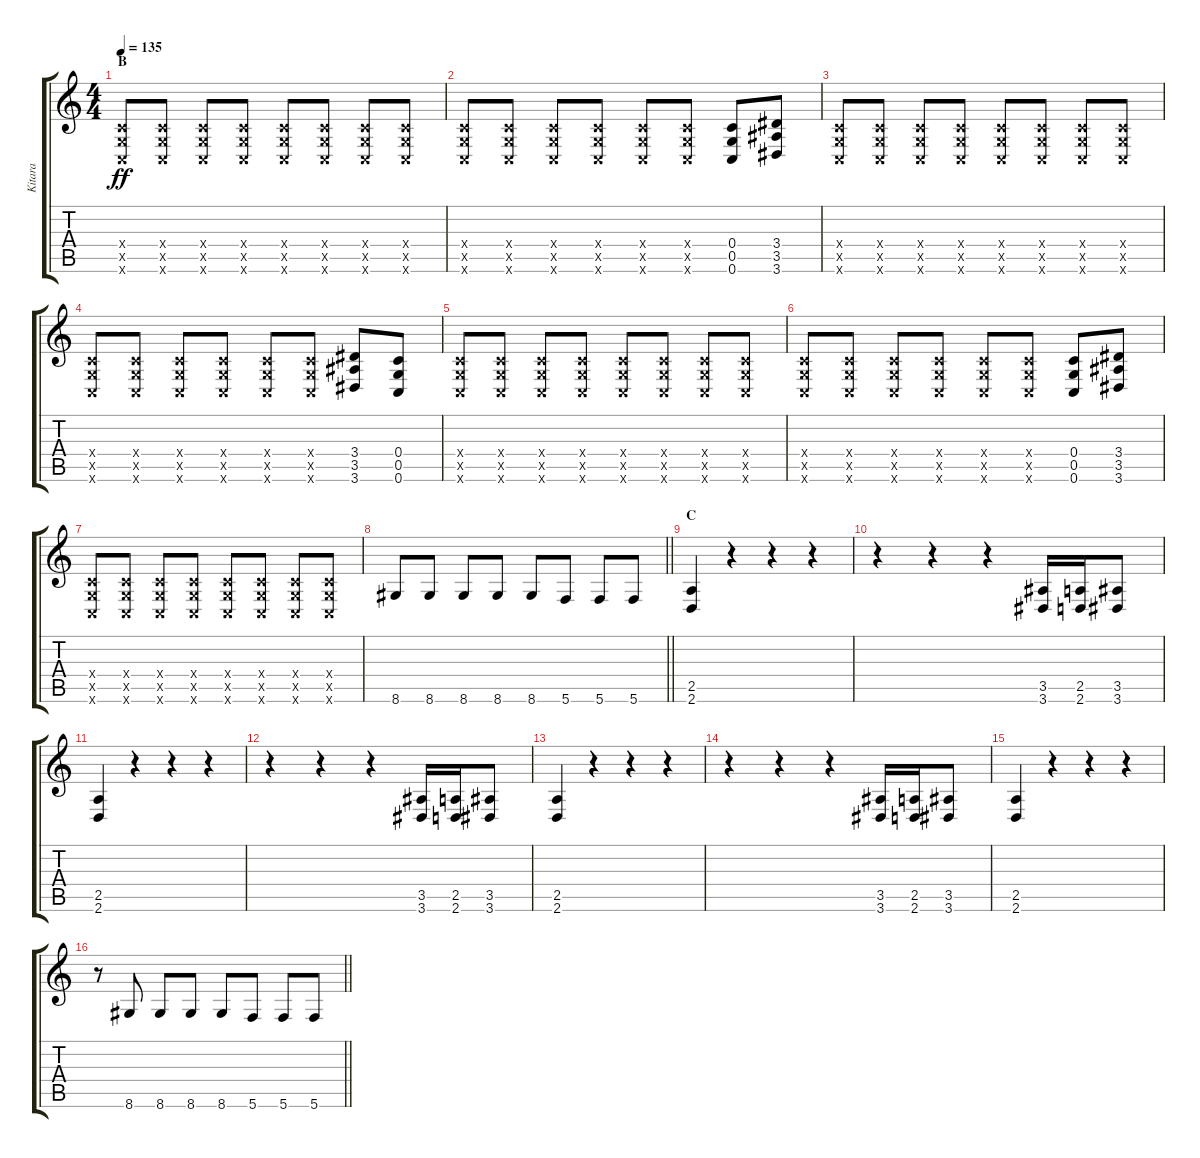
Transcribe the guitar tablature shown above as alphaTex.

\track ("Kitara" "Kitara") {instrument distortionguitar}
\staff {score tabs}
\tuning (D4 A3 F3 C3 G2 C2) {hide}
\ts (4 4)
\section ("" "B")
\tempo 135
\clef g2
\ks c
(0.4{x} 0.5{x} 0.6{x}).8{dy ff} (0.4{x} 0.5{x} 0.6{x}).8 (0.4{x} 0.5{x} 0.6{x}).8 (0.4{x} 0.5{x} 0.6{x}).8 (0.4{x} 0.5{x} 0.6{x}).8 (0.4{x} 0.5{x} 0.6{x}).8 (0.4{x} 0.5{x} 0.6{x}).8 (0.4{x} 0.5{x} 0.6{x}).8 |
(0.4{x} 0.5{x} 0.6{x}).8 (0.4{x} 0.5{x} 0.6{x}).8 (0.4{x} 0.5{x} 0.6{x}).8 (0.4{x} 0.5{x} 0.6{x}).8 (0.4{x} 0.5{x} 0.6{x}).8 (0.4{x} 0.5{x} 0.6{x}).8 (0.4 0.5 0.6).8 (3.4 3.5 3.6).8 |
(0.4{x} 0.5{x} 0.6{x}).8 (0.4{x} 0.5{x} 0.6{x}).8 (0.4{x} 0.5{x} 0.6{x}).8 (0.4{x} 0.5{x} 0.6{x}).8 (0.4{x} 0.5{x} 0.6{x}).8 (0.4{x} 0.5{x} 0.6{x}).8 (0.4{x} 0.5{x} 0.6{x}).8 (0.4{x} 0.5{x} 0.6{x}).8 |
(0.4{x} 0.5{x} 0.6{x}).8 (0.4{x} 0.5{x} 0.6{x}).8 (0.4{x} 0.5{x} 0.6{x}).8 (0.4{x} 0.5{x} 0.6{x}).8 (0.4{x} 0.5{x} 0.6{x}).8 (0.4{x} 0.5{x} 0.6{x}).8 (3.4 3.5 3.6).8 (0.4 0.5 0.6).8 |
(0.4{x} 0.5{x} 0.6{x}).8 (0.4{x} 0.5{x} 0.6{x}).8 (0.4{x} 0.5{x} 0.6{x}).8 (0.4{x} 0.5{x} 0.6{x}).8 (0.4{x} 0.5{x} 0.6{x}).8 (0.4{x} 0.5{x} 0.6{x}).8 (0.4{x} 0.5{x} 0.6{x}).8 (0.4{x} 0.5{x} 0.6{x}).8 |
(0.4{x} 0.5{x} 0.6{x}).8 (0.4{x} 0.5{x} 0.6{x}).8 (0.4{x} 0.5{x} 0.6{x}).8 (0.4{x} 0.5{x} 0.6{x}).8 (0.4{x} 0.5{x} 0.6{x}).8 (0.4{x} 0.5{x} 0.6{x}).8 (0.4 0.5 0.6).8 (3.4 3.5 3.6).8 |
(0.4{x} 0.5{x} 0.6{x}).8 (0.4{x} 0.5{x} 0.6{x}).8 (0.4{x} 0.5{x} 0.6{x}).8 (0.4{x} 0.5{x} 0.6{x}).8 (0.4{x} 0.5{x} 0.6{x}).8 (0.4{x} 0.5{x} 0.6{x}).8 (0.4{x} 0.5{x} 0.6{x}).8 (0.4{x} 0.5{x} 0.6{x}).8 |
\barLineRight lightlight
8.6.8 8.6.8 8.6.8 8.6.8 8.6.8 5.6.8 5.6.8 5.6.8 |
\section ("" "C")
(2.5 2.6).4 r.4 r.4 r.4 |
r.4 r.4 r.4 (3.5 3.6).16 (2.5 2.6).16 (3.5 3.6).8 |
(2.5 2.6).4 r.4 r.4 r.4 |
r.4 r.4 r.4 (3.5 3.6).16 (2.5 2.6).16 (3.5 3.6).8 |
(2.5 2.6).4 r.4 r.4 r.4 |
r.4 r.4 r.4 (3.5 3.6).16 (2.5 2.6).16 (3.5 3.6).8 |
(2.5 2.6).4 r.4 r.4 r.4 |
\barLineRight lightlight
r.8 8.6.8 8.6.8 8.6.8 8.6.8 5.6.8 5.6.8 5.6.8
